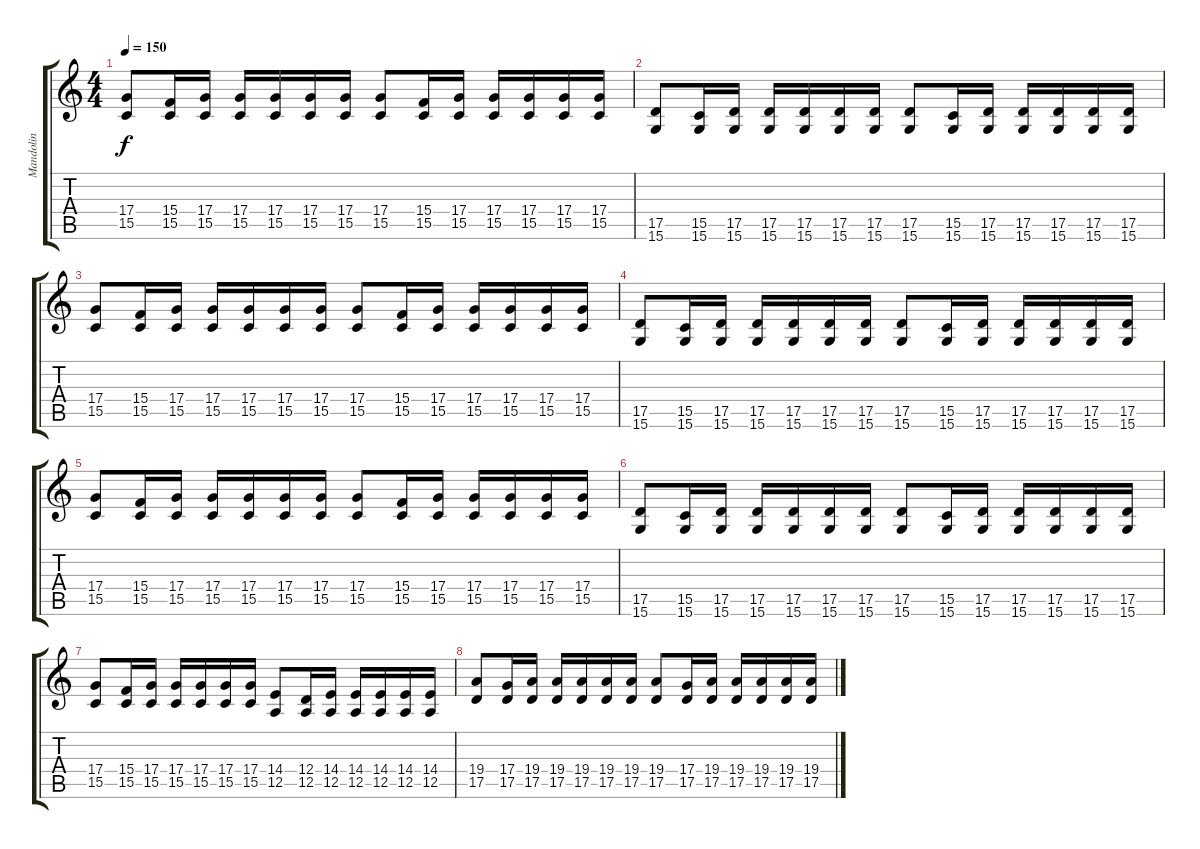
\track ("Mandolin" "Mandolin") {instrument shamisen}
\staff {score tabs}
\tuning (E4 B3 G3 D3 A2 E2) {hide}
\ts (4 4)
\tempo 150
\clef g2
\ks c
(17.4 15.5).8{dy f} (15.4 15.5).16 (17.4 15.5).16 (17.4 15.5).16 (17.4 15.5).16 (17.4 15.5).16 (17.4 15.5).16 (17.4 15.5).8 (15.4 15.5).16 (17.4 15.5).16 (17.4 15.5).16 (17.4 15.5).16 (17.4 15.5).16 (17.4 15.5).16 |
(17.5 15.6).8 (15.5 15.6).16 (17.5 15.6).16 (17.5 15.6).16 (17.5 15.6).16 (17.5 15.6).16 (17.5 15.6).16 (17.5 15.6).8 (15.5 15.6).16 (17.5 15.6).16 (17.5 15.6).16 (17.5 15.6).16 (17.5 15.6).16 (17.5 15.6).16 |
(17.4 15.5).8 (15.4 15.5).16 (17.4 15.5).16 (17.4 15.5).16 (17.4 15.5).16 (17.4 15.5).16 (17.4 15.5).16 (17.4 15.5).8 (15.4 15.5).16 (17.4 15.5).16 (17.4 15.5).16 (17.4 15.5).16 (17.4 15.5).16 (17.4 15.5).16 |
(17.5 15.6).8 (15.5 15.6).16 (17.5 15.6).16 (17.5 15.6).16 (17.5 15.6).16 (17.5 15.6).16 (17.5 15.6).16 (17.5 15.6).8 (15.5 15.6).16 (17.5 15.6).16 (17.5 15.6).16 (17.5 15.6).16 (17.5 15.6).16 (17.5 15.6).16 |
(17.4 15.5).8 (15.4 15.5).16 (17.4 15.5).16 (17.4 15.5).16 (17.4 15.5).16 (17.4 15.5).16 (17.4 15.5).16 (17.4 15.5).8 (15.4 15.5).16 (17.4 15.5).16 (17.4 15.5).16 (17.4 15.5).16 (17.4 15.5).16 (17.4 15.5).16 |
(17.5 15.6).8 (15.5 15.6).16 (17.5 15.6).16 (17.5 15.6).16 (17.5 15.6).16 (17.5 15.6).16 (17.5 15.6).16 (17.5 15.6).8 (15.5 15.6).16 (17.5 15.6).16 (17.5 15.6).16 (17.5 15.6).16 (17.5 15.6).16 (17.5 15.6).16 |
(17.4 15.5).8 (15.4 15.5).16 (17.4 15.5).16 (17.4 15.5).16 (17.4 15.5).16 (17.4 15.5).16 (17.4 15.5).16 (14.4 12.5).8 (12.4 12.5).16 (14.4 12.5).16 (14.4 12.5).16 (14.4 12.5).16 (14.4 12.5).16 (14.4 12.5).16 |
(19.4 17.5).8 (17.4 17.5).16 (19.4 17.5).16 (19.4 17.5).16 (19.4 17.5).16 (19.4 17.5).16 (19.4 17.5).16 (19.4 17.5).8 (17.4 17.5).16 (19.4 17.5).16 (19.4 17.5).16 (19.4 17.5).16 (19.4 17.5).16 (19.4 17.5).16
